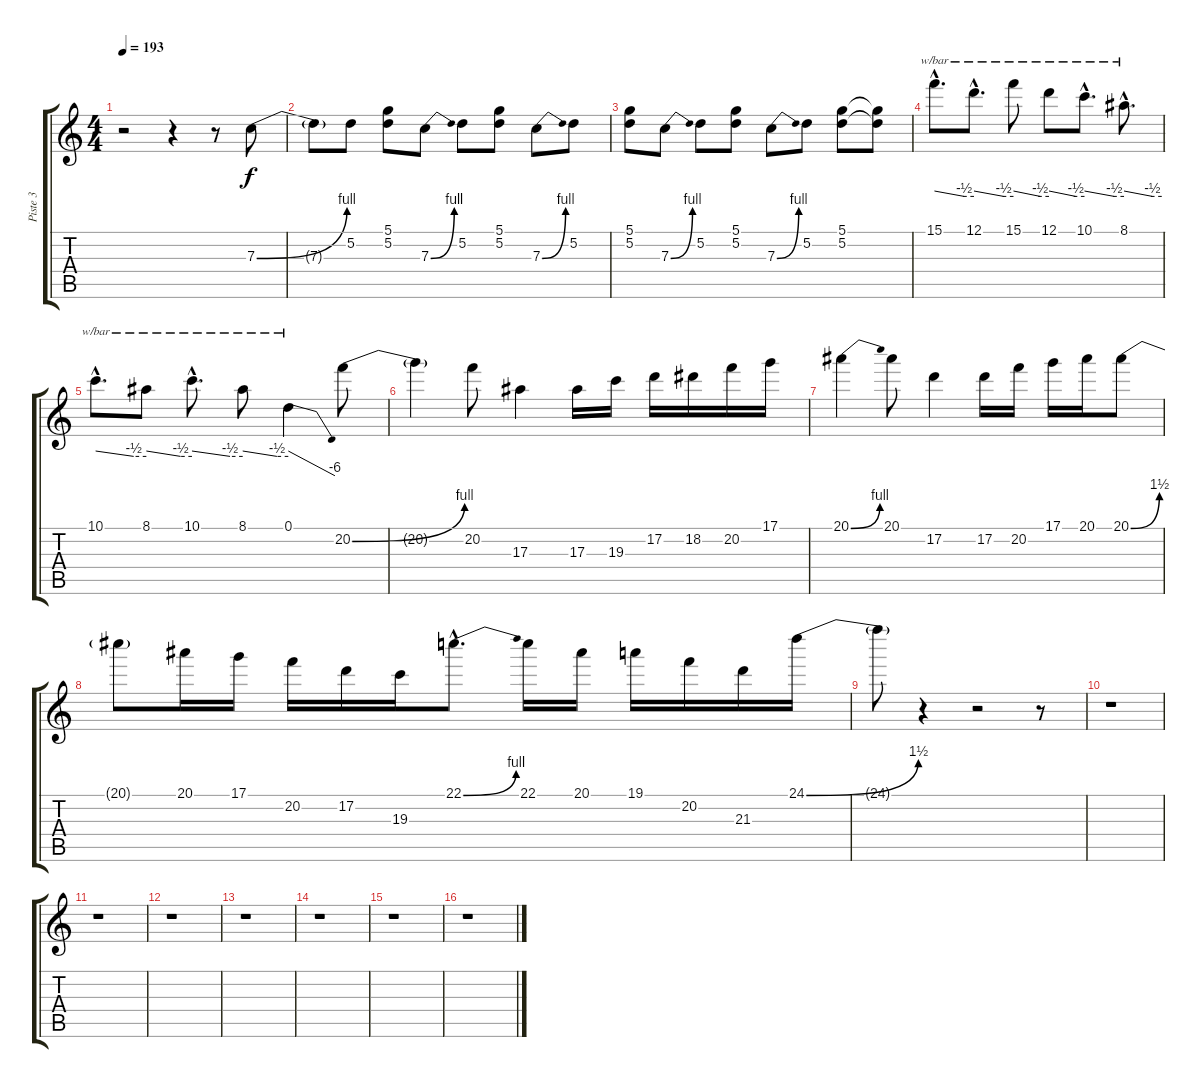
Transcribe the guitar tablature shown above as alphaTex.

\track ("Piste 3" "Piste 3") {instrument distortionguitar}
\staff {score tabs}
\tuning (D4 A3 F3 C3 G2 D2) {hide}
\ts (4 4)
\tempo 193
\clef g2
\ks c
r.2{dy f} r.4 r.8 7.3{be (bend 0 0 60 4)}.8 |
7.3{t}.8 5.2.8 (5.1 5.2).8 7.3{be (bend 0 0 60 4)}.8 5.2.8 (5.1 5.2).8 7.3{be (bend 0 0 60 4)}.8 5.2.8 |
(5.1 5.2).8 7.3{be (bend 0 0 60 4)}.8 5.2.8 (5.1 5.2).8 7.3{be (bend 0 0 60 4)}.8 5.2.8 (5.1 5.2).8 (5.1{t} 5.2{t}).8 |
15.1{hac}.8{d tbe (custom default 0 0 45 -2 60 -2)} 12.1{hac}.8{d tbe (custom default 0 0 45 -2 60 -2)} 15.1.8{tbe (custom default 0 0 45 -2 60 -2)} 12.1.8{tbe (custom default 0 0 45 -2 60 -2)} 10.1{hac}.8{d tbe (custom default 0 0 45 -2 60 -2)} 8.1{hac}.8{d tbe (custom default 0 0 45 -2 60 -2)} |
10.1{hac}.8{d tbe (custom default 0 0 45 -2 60 -2)} 8.1.8{tbe (custom default 0 0 45 -2 60 -2)} 10.1{hac}.8{d tbe (custom default 0 0 45 -2 60 -2)} 8.1.8{tbe (custom default 0 0 45 -2 60 -2)} 0.1.4{tbe (dive default 0 0 60 -24)} 20.2{be (bend 0 0 60 4)}.8 |
20.2{t}.4 20.2.8 17.3.4 17.3.16 19.3.16 17.2.16 18.2.16 20.2.16 17.1.16 |
20.1{be (bend 0 0 60 4)}.4 20.1.8 17.2.4 17.2.16 20.2.16 17.1.16 20.1.16 20.1{be (bend 0 0 60 6)}.8 |
20.1{t}.8 20.1.16 17.1.16 20.2.16 17.2.16 19.3.16 22.1{be (bend 0 0 60 4) hac}.8{d} 22.1.16 20.1.16 19.1.16 20.2.16 21.3.16 24.1{be (bend 0 0 60 6)}.16 |
24.1{t}.8 r.4 r.2 r.8 |
r.1 |
r.1 |
r.1 |
r.1 |
r.1 |
r.1 |
r.1
